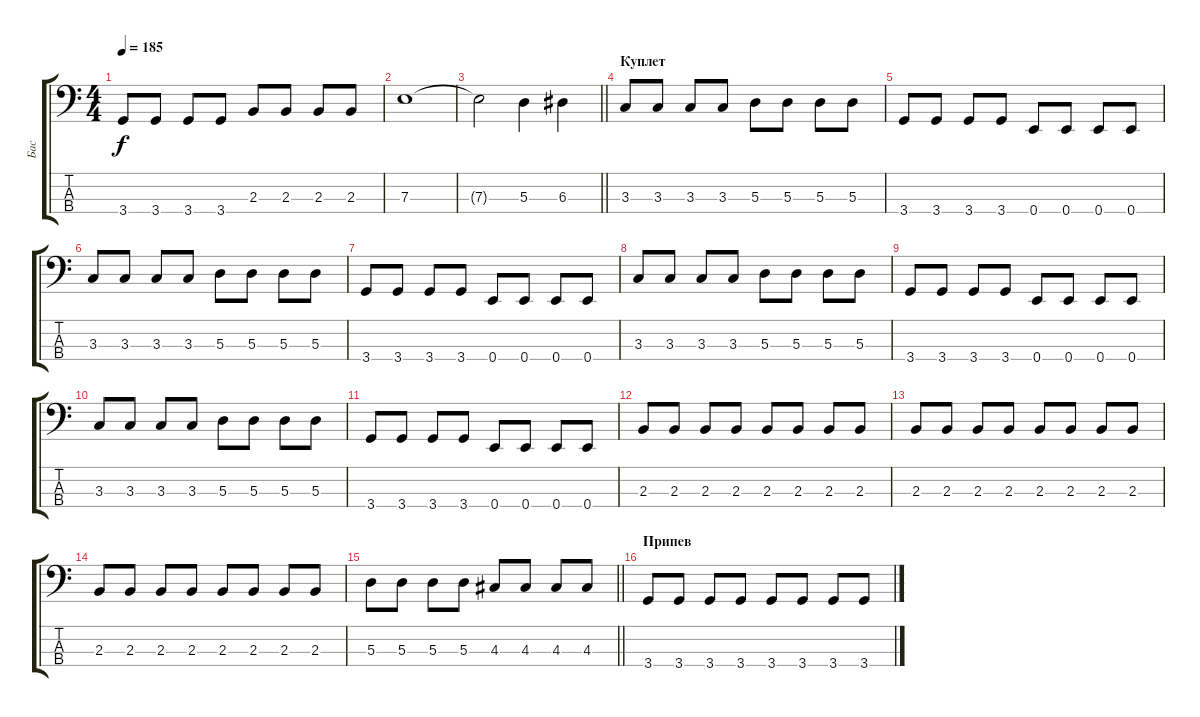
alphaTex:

\track ("Бас" "Бас") {instrument electricbassfinger}
\staff {score tabs}
\tuning (G2 D2 A1 E1) {hide}
\ts (4 4)
\tempo 185
\clef f4
\ks c
3.4.8{dy f} 3.4.8 3.4.8 3.4.8 2.3.8 2.3.8 2.3.8 2.3.8 |
7.3.1 |
\barLineRight lightlight
7.3{t}.2 5.3.4 6.3.4 |
\section ("" "Куплет")
3.3.8 3.3.8 3.3.8 3.3.8 5.3.8 5.3.8 5.3.8 5.3.8 |
3.4.8 3.4.8 3.4.8 3.4.8 0.4.8 0.4.8 0.4.8 0.4.8 |
3.3.8 3.3.8 3.3.8 3.3.8 5.3.8 5.3.8 5.3.8 5.3.8 |
3.4.8 3.4.8 3.4.8 3.4.8 0.4.8 0.4.8 0.4.8 0.4.8 |
3.3.8 3.3.8 3.3.8 3.3.8 5.3.8 5.3.8 5.3.8 5.3.8 |
3.4.8 3.4.8 3.4.8 3.4.8 0.4.8 0.4.8 0.4.8 0.4.8 |
3.3.8 3.3.8 3.3.8 3.3.8 5.3.8 5.3.8 5.3.8 5.3.8 |
3.4.8 3.4.8 3.4.8 3.4.8 0.4.8 0.4.8 0.4.8 0.4.8 |
2.3.8 2.3.8 2.3.8 2.3.8 2.3.8 2.3.8 2.3.8 2.3.8 |
2.3.8 2.3.8 2.3.8 2.3.8 2.3.8 2.3.8 2.3.8 2.3.8 |
2.3.8 2.3.8 2.3.8 2.3.8 2.3.8 2.3.8 2.3.8 2.3.8 |
\barLineRight lightlight
5.3.8 5.3.8 5.3.8 5.3.8 4.3.8 4.3.8 4.3.8 4.3.8 |
\section ("" "Припев")
3.4.8 3.4.8 3.4.8 3.4.8 3.4.8 3.4.8 3.4.8 3.4.8
